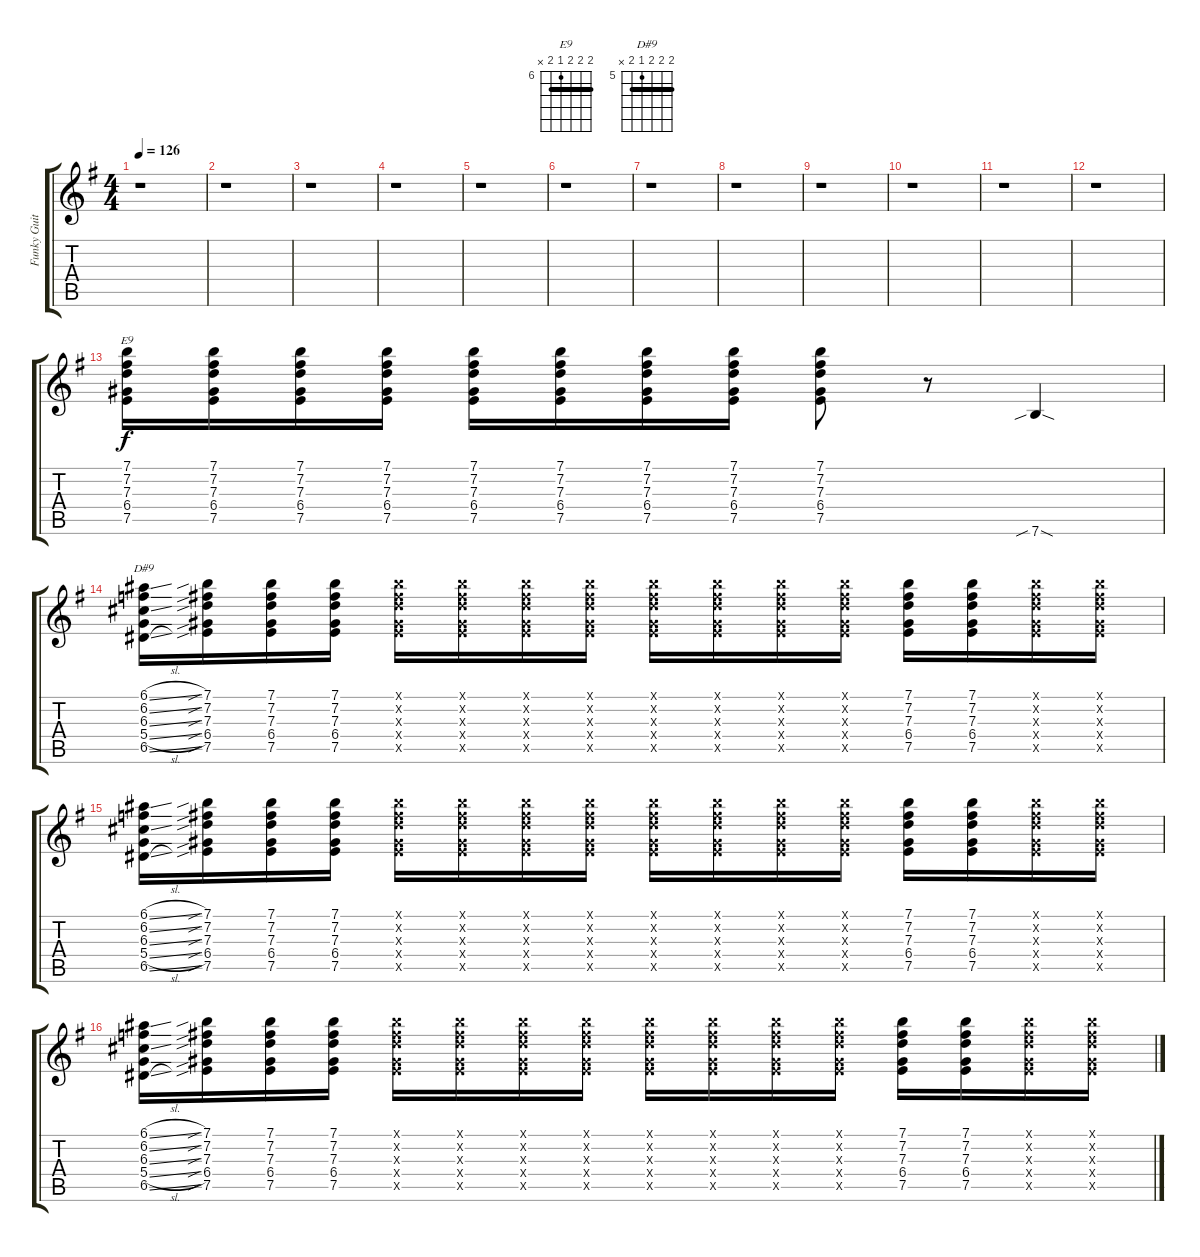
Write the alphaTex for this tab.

\track ("Funky Guitar" "Funky Guit") {instrument electricguitarclean}
\staff {score tabs}
\tuning (E4 B3 G3 D3 A2 E2) {hide}
\chord ("E9" 7 7 7 6 7 x) {firstfret 6 barre 7}
\chord ("D#9" 6 6 6 5 6 x) {firstfret 5 barre 6}
\ts (4 4)
\tempo 126
\clef g2
\ks g
r.1{dy f} |
r.1 |
r.1 |
r.1 |
r.1 |
r.1 |
r.1 |
r.1 |
r.1 |
r.1 |
r.1 |
r.1 |
(7.1 7.2 7.3 6.4 7.5).16{ch "E9"} (7.1 7.2 7.3 6.4 7.5).16 (7.1 7.2 7.3 6.4 7.5).16 (7.1 7.2 7.3 6.4 7.5).16 (7.1 7.2 7.3 6.4 7.5).16 (7.1 7.2 7.3 6.4 7.5).16 (7.1 7.2 7.3 6.4 7.5).16 (7.1 7.2 7.3 6.4 7.5).16 (7.1 7.2 7.3 6.4 7.5).8 r.8 7.6{sib sod}.4 |
(6.1{sl} 6.2{sl} 6.3{sl} 5.4{sl} 6.5{sl}).16{ch "D#9"} (7.1{sib} 7.2{sib} 7.3{sib} 6.4{sib} 7.5{sib}).16 (7.1 7.2 7.3 6.4 7.5).16 (7.1 7.2 7.3 6.4 7.5).16 (7.1{x} 7.2{x} 7.3{x} 6.4{x} 7.5{x}).16 (7.1{x} 7.2{x} 7.3{x} 6.4{x} 7.5{x}).16 (7.1{x} 7.2{x} 7.3{x} 6.4{x} 7.5{x}).16 (7.1{x} 7.2{x} 7.3{x} 6.4{x} 7.5{x}).16 (7.1{x} 7.2{x} 7.3{x} 6.4{x} 7.5{x}).16 (7.1{x} 7.2{x} 7.3{x} 6.4{x} 7.5{x}).16 (7.1{x} 7.2{x} 7.3{x} 6.4{x} 7.5{x}).16 (7.1{x} 7.2{x} 7.3{x} 6.4{x} 7.5{x}).16 (7.1 7.2 7.3 6.4 7.5).16 (7.1 7.2 7.3 6.4 7.5).16 (7.1{x} 7.2{x} 7.3{x} 6.4{x} 7.5{x}).16 (7.1{x} 7.2{x} 7.3{x} 6.4{x} 7.5{x}).16 |
(6.1{sl} 6.2{sl} 6.3{sl} 5.4{sl} 6.5{sl}).16 (7.1{sib} 7.2{sib} 7.3{sib} 6.4{sib} 7.5{sib}).16 (7.1 7.2 7.3 6.4 7.5).16 (7.1 7.2 7.3 6.4 7.5).16 (7.1{x} 7.2{x} 7.3{x} 6.4{x} 7.5{x}).16 (7.1{x} 7.2{x} 7.3{x} 6.4{x} 7.5{x}).16 (7.1{x} 7.2{x} 7.3{x} 6.4{x} 7.5{x}).16 (7.1{x} 7.2{x} 7.3{x} 6.4{x} 7.5{x}).16 (7.1{x} 7.2{x} 7.3{x} 6.4{x} 7.5{x}).16 (7.1{x} 7.2{x} 7.3{x} 6.4{x} 7.5{x}).16 (7.1{x} 7.2{x} 7.3{x} 6.4{x} 7.5{x}).16 (7.1{x} 7.2{x} 7.3{x} 6.4{x} 7.5{x}).16 (7.1 7.2 7.3 6.4 7.5).16 (7.1 7.2 7.3 6.4 7.5).16 (7.1{x} 7.2{x} 7.3{x} 6.4{x} 7.5{x}).16 (7.1{x} 7.2{x} 7.3{x} 6.4{x} 7.5{x}).16 |
(6.1{sl} 6.2{sl} 6.3{sl} 5.4{sl} 6.5{sl}).16 (7.1{sib} 7.2{sib} 7.3{sib} 6.4{sib} 7.5{sib}).16 (7.1 7.2 7.3 6.4 7.5).16 (7.1 7.2 7.3 6.4 7.5).16 (7.1{x} 7.2{x} 7.3{x} 6.4{x} 7.5{x}).16 (7.1{x} 7.2{x} 7.3{x} 6.4{x} 7.5{x}).16 (7.1{x} 7.2{x} 7.3{x} 6.4{x} 7.5{x}).16 (7.1{x} 7.2{x} 7.3{x} 6.4{x} 7.5{x}).16 (7.1{x} 7.2{x} 7.3{x} 6.4{x} 7.5{x}).16 (7.1{x} 7.2{x} 7.3{x} 6.4{x} 7.5{x}).16 (7.1{x} 7.2{x} 7.3{x} 6.4{x} 7.5{x}).16 (7.1{x} 7.2{x} 7.3{x} 6.4{x} 7.5{x}).16 (7.1 7.2 7.3 6.4 7.5).16 (7.1 7.2 7.3 6.4 7.5).16 (7.1{x} 7.2{x} 7.3{x} 6.4{x} 7.5{x}).16 (7.1{x} 7.2{x} 7.3{x} 6.4{x} 7.5{x}).16
